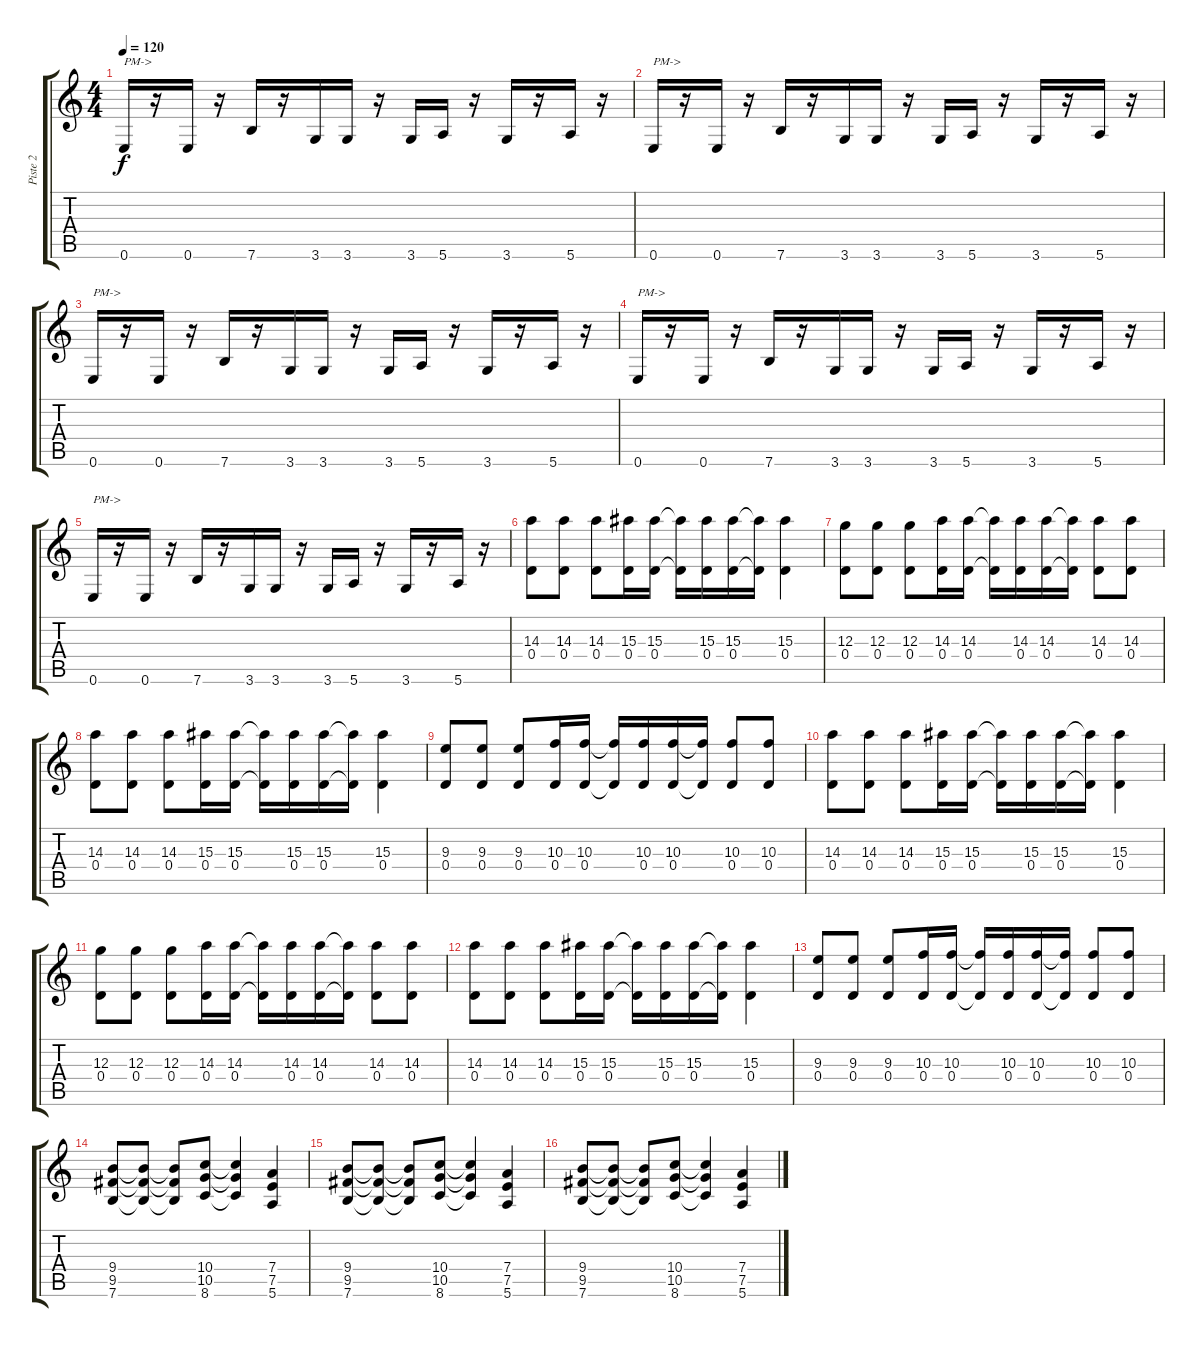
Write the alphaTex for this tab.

\track ("Piste 2" "Piste 2") {instrument overdrivenguitar}
\staff {score tabs}
\tuning (E4 B3 G3 D3 A2 E2) {hide}
\ts (4 4)
\tempo 120
\clef g2
\ks c
0.6.16{txt "PM->" dy f} r.16 0.6.16 r.16 7.6.16 r.16 3.6.16 3.6.16 r.16 3.6.16 5.6.16 r.16 3.6.16 r.16 5.6.16 r.16 |
0.6.16{txt "PM->"} r.16 0.6.16 r.16 7.6.16 r.16 3.6.16 3.6.16 r.16 3.6.16 5.6.16 r.16 3.6.16 r.16 5.6.16 r.16 |
0.6.16{txt "PM->"} r.16 0.6.16 r.16 7.6.16 r.16 3.6.16 3.6.16 r.16 3.6.16 5.6.16 r.16 3.6.16 r.16 5.6.16 r.16 |
0.6.16{txt "PM->"} r.16 0.6.16 r.16 7.6.16 r.16 3.6.16 3.6.16 r.16 3.6.16 5.6.16 r.16 3.6.16 r.16 5.6.16 r.16 |
0.6.16{txt "PM->"} r.16 0.6.16 r.16 7.6.16 r.16 3.6.16 3.6.16 r.16 3.6.16 5.6.16 r.16 3.6.16 r.16 5.6.16 r.16 |
(14.3 0.4).8 (14.3 0.4).8 (14.3 0.4).8 (15.3 0.4).16 (15.3 0.4).16 (15.3{t} 0.4{t}).16 (15.3 0.4).16 (15.3 0.4).16 (15.3{t} 0.4{t}).16 (15.3 0.4).4 |
(12.3 0.4).8 (12.3 0.4).8 (12.3 0.4).8 (14.3 0.4).16 (14.3 0.4).16 (14.3{t} 0.4{t}).16 (14.3 0.4).16 (14.3 0.4).16 (14.3{t} 0.4{t}).16 (14.3 0.4).8 (14.3 0.4).8 |
(14.3 0.4).8 (14.3 0.4).8 (14.3 0.4).8 (15.3 0.4).16 (15.3 0.4).16 (15.3{t} 0.4{t}).16 (15.3 0.4).16 (15.3 0.4).16 (15.3{t} 0.4{t}).16 (15.3 0.4).4 |
(9.3 0.4).8 (9.3 0.4).8 (9.3 0.4).8 (10.3 0.4).16 (10.3 0.4).16 (10.3{t} 0.4{t}).16 (10.3 0.4).16 (10.3 0.4).16 (10.3{t} 0.4{t}).16 (10.3 0.4).8 (10.3 0.4).8 |
(14.3 0.4).8 (14.3 0.4).8 (14.3 0.4).8 (15.3 0.4).16 (15.3 0.4).16 (15.3{t} 0.4{t}).16 (15.3 0.4).16 (15.3 0.4).16 (15.3{t} 0.4{t}).16 (15.3 0.4).4 |
(12.3 0.4).8 (12.3 0.4).8 (12.3 0.4).8 (14.3 0.4).16 (14.3 0.4).16 (14.3{t} 0.4{t}).16 (14.3 0.4).16 (14.3 0.4).16 (14.3{t} 0.4{t}).16 (14.3 0.4).8 (14.3 0.4).8 |
(14.3 0.4).8 (14.3 0.4).8 (14.3 0.4).8 (15.3 0.4).16 (15.3 0.4).16 (15.3{t} 0.4{t}).16 (15.3 0.4).16 (15.3 0.4).16 (15.3{t} 0.4{t}).16 (15.3 0.4).4 |
(9.3 0.4).8 (9.3 0.4).8 (9.3 0.4).8 (10.3 0.4).16 (10.3 0.4).16 (10.3{t} 0.4{t}).16 (10.3 0.4).16 (10.3 0.4).16 (10.3{t} 0.4{t}).16 (10.3 0.4).8 (10.3 0.4).8 |
(9.4 9.5 7.6).8 (9.4{t} 9.5{t} 7.6{t}).8 (9.4{t} 9.5{t} 7.6{t}).8 (10.4 10.5 8.6).8 (10.4{t} 10.5{t} 8.6{t}).4 (7.4 7.5 5.6).4 |
(9.4 9.5 7.6).8 (9.4{t} 9.5{t} 7.6{t}).8 (9.4{t} 9.5{t} 7.6{t}).8 (10.4 10.5 8.6).8 (10.4{t} 10.5{t} 8.6{t}).4 (7.4 7.5 5.6).4 |
(9.4 9.5 7.6).8 (9.4{t} 9.5{t} 7.6{t}).8 (9.4{t} 9.5{t} 7.6{t}).8 (10.4 10.5 8.6).8 (10.4{t} 10.5{t} 8.6{t}).4 (7.4 7.5 5.6).4
